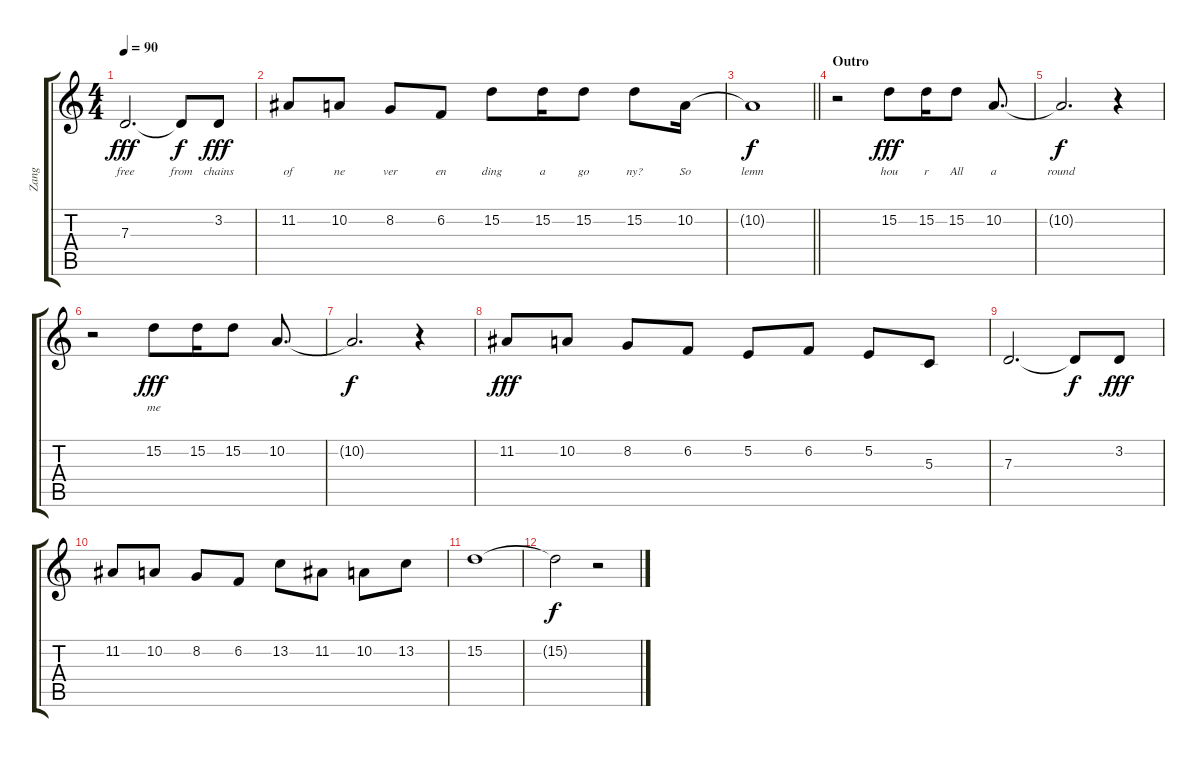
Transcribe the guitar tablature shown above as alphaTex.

\track ("Zang" "Zang") {instrument violin}
\staff {score tabs}
\tuning (E4 B3 G3 D3 A2 E2) {hide}
\ts (4 4)
\tempo 90
\clef g2
\ks c
7.3.2{d lyrics (0 "") lyrics (1 "free") lyrics (2 "") lyrics (3 "") lyrics (4 "") dy fff} 7.3{t}.8{lyrics (0 "") lyrics (1 "from") lyrics (2 "") lyrics (3 "") lyrics (4 "") dy f} 3.2.8{lyrics (0 "") lyrics (1 "chains") lyrics (2 "") lyrics (3 "") lyrics (4 "") dy fff} |
11.2.8{lyrics (0 "") lyrics (1 "of") lyrics (2 "") lyrics (3 "") lyrics (4 "")} 10.2.8{lyrics (0 "") lyrics (1 "ne") lyrics (2 "") lyrics (3 "") lyrics (4 "")} 8.2.8{lyrics (0 "") lyrics (1 "ver") lyrics (2 "") lyrics (3 "") lyrics (4 "")} 6.2.8{lyrics (0 "") lyrics (1 "en") lyrics (2 "") lyrics (3 "") lyrics (4 "")} 15.2.8{lyrics (0 "") lyrics (1 "ding") lyrics (2 "") lyrics (3 "") lyrics (4 "")} 15.2.16{lyrics (0 "") lyrics (1 "a") lyrics (2 "") lyrics (3 "") lyrics (4 "")} 15.2.8{lyrics (0 "") lyrics (1 "go") lyrics (2 "") lyrics (3 "") lyrics (4 "")} 15.2.8{lyrics (0 "") lyrics (1 "ny?") lyrics (2 "") lyrics (3 "") lyrics (4 "")} 10.2.16{lyrics (0 "") lyrics (1 "So") lyrics (2 "") lyrics (3 "") lyrics (4 "")} |
\barLineRight lightlight
10.2{t}.1{lyrics (0 "") lyrics (1 "lemn") lyrics (2 "") lyrics (3 "") lyrics (4 "") dy f} |
\section ("" "Outro")
r.2 15.2.8{lyrics (0 "") lyrics (1 "hou") lyrics (2 "") lyrics (3 "") lyrics (4 "") dy fff} 15.2.16{lyrics (0 "") lyrics (1 "r") lyrics (2 "") lyrics (3 "") lyrics (4 "")} 15.2.8{lyrics (0 "") lyrics (1 "All") lyrics (2 "") lyrics (3 "") lyrics (4 "")} 10.2.8{d lyrics (0 "") lyrics (1 "a") lyrics (2 "") lyrics (3 "") lyrics (4 "")} |
10.2{t}.2{d lyrics (0 "") lyrics (1 "round") lyrics (2 "") lyrics (3 "") lyrics (4 "") dy f} r.4 |
r.2 15.2.8{lyrics (0 "") lyrics (1 "me") lyrics (2 "") lyrics (3 "") lyrics (4 "") dy fff} 15.2.16 15.2.8 10.2.8{d} |
10.2{t}.2{d dy f} r.4 |
11.2.8{dy fff} 10.2.8 8.2.8 6.2.8 5.2.8 6.2.8 5.2.8 5.3.8 |
7.3.2{d} 7.3{t}.8{dy f} 3.2.8{dy fff} |
11.2.8 10.2.8 8.2.8 6.2.8 13.2.8 11.2.8 10.2.8 13.2.8 |
15.2.1{volume 5 instrument violin} |
15.2{t}.2{dy f} r.2
